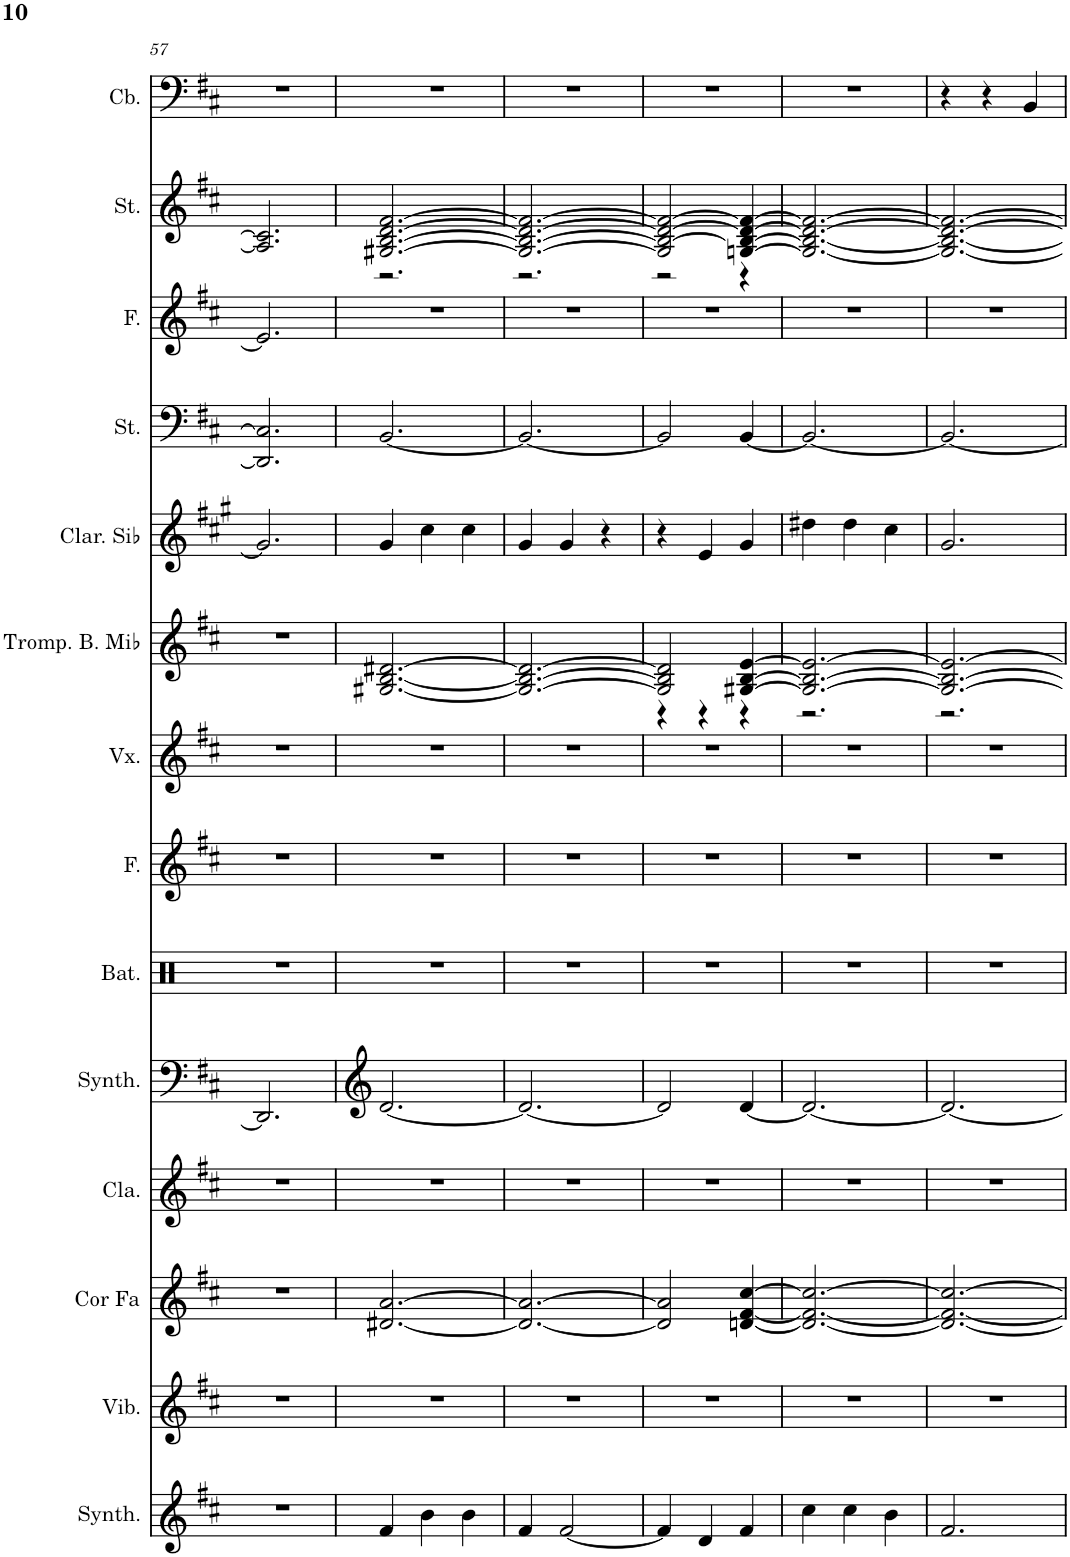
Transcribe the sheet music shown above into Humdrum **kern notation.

**kern	**kern	**kern	**kern	**kern	**kern	**kern	**kern	**kern	**kern	**kern	**kern	**kern	**kern
*part14	*part13	*part12	*part11	*part10	*part9	*part8	*part7	*part6	*part5	*part4	*part3	*part2	*part1
*staff14	*staff13	*staff12	*staff11	*staff10	*staff9	*staff8	*staff7	*staff6	*staff5	*staff4	*staff3	*staff2	*staff1
*I"Synthétiseur de cuivres, Synbras2	*I"Vibraphone, Vibes	*I"Cor en Fa, Fr.horn	*I"Clavecin, Harpsi	*I"Synthétiseur Pad, Warm pad	*I"Batterie, Orch.dr	*I"Femmes, Choir ah	*I"Voix, Syn vox	*I"Trompette Basse en Mib, Trumpet	*I"Clarinette en Sib	*I"Cordes, Slow str	*I"Femmes, Melody	*I"Cordes, Slow str	*I"Contrebasse, Acous.bs
*I'Synth.	*I'Vib.	*I'Cor Fa	*I'Cla.	*I'Synth.	*I'Bat.	*I'F.	*I'Vx.	*I'Tromp. B. Mib	*I'Clar. Sib	*I'St.	*I'F.	*I'St.	*I'Cb.
!!LO:PB:g=z
*clefG2	*clefG2	*clefG2	*clefG2	*clefF4	*clefX	*clefG2	*clefG2	*clefG2	*clefG2	*clefF4	*clefG2	*clefG2	*clefF4
*	*	*Trd4c7	*	*	*	*	*	*Trd5c9	*Trd1c2	*	*	*	*Trd7c12
*k[f#c#]	*k[f#c#]	*k[f#c#]	*k[f#c#]	*k[f#c#]	*k[]	*k[f#c#]	*k[f#c#]	*k[f#c#]	*k[f#c#g#]	*k[f#c#]	*k[f#c#]	*k[f#c#]	*k[f#c#]
*M3/4	*M3/4	*M3/4	*M3/4	*M3/4	*M3/4	*M3/4	*M3/4	*M3/4	*M3/4	*M3/4	*M3/4	*M3/4	*M3/4
=57	=57	=57	=57	=57	=57	=57	=57	=57	=57	=57	=57	=57	=57
2.r	2.r	2.r	2.r	2.DD/]	2.r	2.r	2.r	2.r	2.g#/]	2.DD/] 2.C#/]	2.e/]	2.A/] 2.c#/]	2.r
=58	=58	=58	=58	=58	=58	=58	=58	=58	=58	=58	=58	=58	=58
*	*	*	*	*	*	*	*	*	*	*	*	*^	*
4f#/	2.r	[2.d#X/ [2.a/	2.r	[2.d/	2.r	2.r	2.r	[2.G#X/ [2.B/ [2.d#X/	4g#/	[2.BB/	2.r	[2.G#X/ [2.B/ [2.d/ [2.f#/	2.r	2.r
4b\	.	.	.	.	.	.	.	.	4cc#\	.	.	.	.	.
4b\	.	.	.	.	.	.	.	.	4cc#\	.	.	.	.	.
=59	=59	=59	=59	=59	=59	=59	=59	=59	=59	=59	=59	=59	=59	=59
4f#/	2.r	2.d#/_ 2.a/_	2.r	2.d/_	2.r	2.r	2.r	2.G#/_ 2.B/_ 2.d#/_	4g#/	2.BB/_	2.r	2.G#/_ 2.B/_ 2.d/_ 2.f#/_	2.r	2.r
[2f#/	.	.	.	.	.	.	.	.	4g#/	.	.	.	.	.
.	.	.	.	.	.	.	.	.	4r	.	.	.	.	.
=60	=60	=60	=60	=60	=60	=60	=60	=60	=60	=60	=60	=60	=60	=60
*	*	*	*	*	*	*	*	*^	*	*	*	*	*	*
4f#/]	2.r	2d#/] 2a/]	2.r	2d/]	2.r	2.r	2.r	2G#/] 2B/] 2d#/]	4r	4r	2BB/]	2.r	2G#/] 2B/_ 2d/_ 2f#/_	2r	2.r
4d/	.	.	.	.	.	.	.	.	4r	4e/	.	.	.	.	.
4f#/	.	[4dn/ [4f#/ [4cc#/	.	[4d/	.	.	.	[4G#X/ [4B/ [4e/	4r	4g#/	[4BB/	.	[4Gn/ 4B/_ 4d/_ 4f#/_	4r	.
*	*	*	*	*	*	*	*	*	*	*	*	*	*v	*v	*
=61	=61	=61	=61	=61	=61	=61	=61	=61	=61	=61	=61	=61	=61	=61
4cc#\	2.r	2.d/_ 2.f#/_ 2.cc#/_	2.r	2.d/_	2.r	2.r	2.r	2.G#/_ 2.B/_ 2.e/_	2.r	4dd#X\	2.BB/_	2.r	2.G/_ 2.B/_ 2.d/_ 2.f#/_	2.r
4cc#\	.	.	.	.	.	.	.	.	.	4dd#\	.	.	.	.
4b\	.	.	.	.	.	.	.	.	.	4cc#\	.	.	.	.
=62	=62	=62	=62	=62	=62	=62	=62	=62	=62	=62	=62	=62	=62	=62
2.f#/	2.r	2.d/_ 2.f#/_ 2.cc#/_	2.r	2.d/_	2.r	2.r	2.r	2.G#/_ 2.B/_ 2.e/_	2.r	2.g#/	2.BB/_	2.r	2.G/_ 2.B/_ 2.d/_ 2.f#/_	4r
.	.	.	.	.	.	.	.	.	.	.	.	.	.	4r
.	.	.	.	.	.	.	.	.	.	.	.	.	.	4BB/
*	*	*	*	*	*	*	*	*v	*v	*	*	*	*	*
=	=	=	=	=	=	=	=	=	=	=	=	=	=
*-	*-	*-	*-	*-	*-	*-	*-	*-	*-	*-	*-	*-	*-
